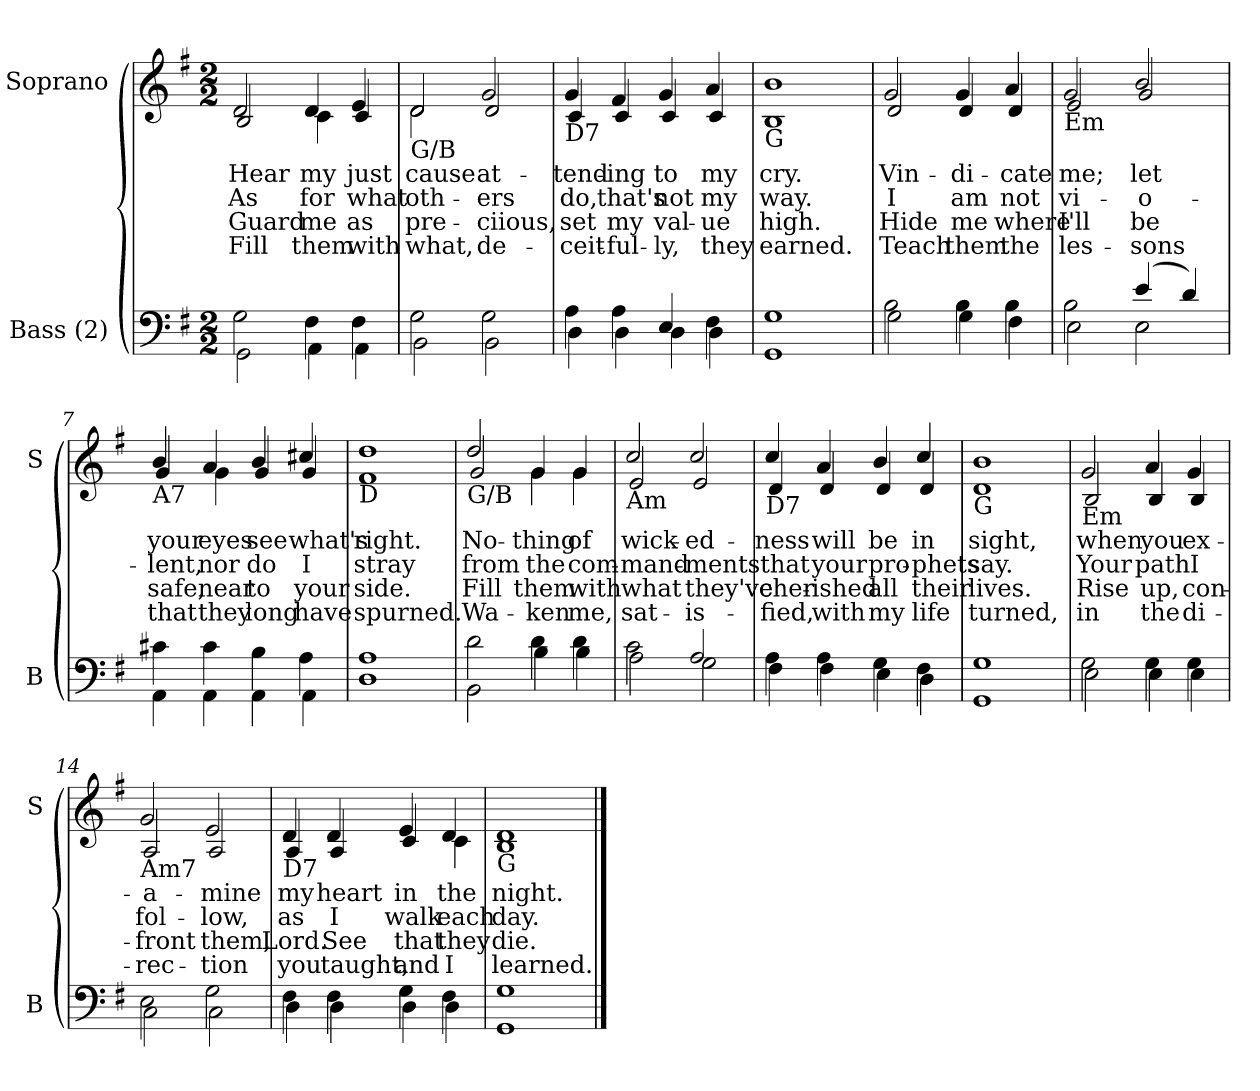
**kern	**kern	**text	**text	**text	**text
*part2	*part1	*part1	*part1	*part1	*part1
*staff2	*staff1	*staff1	*staff1	*staff1	*staff1
*I"Bass (2)	*I"Soprano	*	*	*	*
*I'B	*I'S	*	*	*	*
*clefF4	*clefG2	*	*	*	*
*k[f#]	*k[f#]	*	*	*	*
*M2/2	*M2/2	*	*	*	*
=1	=1	=1	=1	=1	=1
*^	*	*	*	*	*
!	!	!LO:TX:b:i:t=Verse	!	!	!	!
!	!	!LO:TX:a:t=G	!	!	!	!
!	!	!	!LO:LY:b	!LO:LY:b	!LO:LY:b	!LO:LY:b
*	*	*^	*	*	*	*
2G\	2GG\	2d/	2B/	Hear	As	Guard	Fill
!	!	!	!	!LO:LY:b	!LO:LY:b	!LO:LY:b	!LO:LY:b
4F#\	4AA\	4d/	4c\	my	for	me	them
!	!	!	!	!LO:LY:b	!LO:LY:b	!LO:LY:b	!LO:LY:b
4F#\	4AA\	4e/	4c/	just	what	as	with
=2	=2	=2	=2	=2	=2	=2	=2
!	!	!LO:TX:b:t=G/B	!	!	!	!	!
!	!	!	!	!LO:LY:b	!LO:LY:b	!LO:LY:b	!LO:LY:b
2G\	2BB\	2d/	2d\	cause	oth-	pre-	what,
!	!	!	!	!LO:LY:b	!LO:LY:b	!LO:LY:b	!LO:LY:b
2G\	2BB\	2g/	2d/	at-	-ers	-ciious,	de-
=3	=3	=3	=3	=3	=3	=3	=3
!	!	!LO:TX:b:t=D7	!	!	!	!	!
!	!	!	!	!LO:LY:b	!LO:LY:b	!LO:LY:b	!LO:LY:b
4A\	4D\	4g/	4c/	-tend-	do,	set	-ceit-
!	!	!	!	!LO:LY:b	!LO:LY:b	!LO:LY:b	!LO:LY:b
4A\	4D\	4f#/	4c/	-ing	that's	my	-ful-
!	!	!	!	!LO:LY:b	!LO:LY:b	!LO:LY:b	!LO:LY:b
4E/	4D\	4g/	4c/	to	not	val-	-ly,
!	!	!	!	!LO:LY:b	!LO:LY:b	!LO:LY:b	!LO:LY:b
4F#\	4D\	4a/	4c/	my	my	-ue	they
=4	=4	=4	=4	=4	=4	=4	=4
!	!	!LO:TX:b:t=G	!	!	!	!	!
!	!	!	!	!LO:LY:b	!LO:LY:b	!LO:LY:b	!LO:LY:b
1G	1GG	1b	1B	cry.	way.	high.	earned.
=5	=5	=5	=5	=5	=5	=5	=5
!	!	!	!	!LO:LY:b	!LO:LY:b	!LO:LY:b	!LO:LY:b
2B\	2G\	2g/	2d/	Vin-	I	Hide	Teach
!	!	!	!	!LO:LY:b	!LO:LY:b	!LO:LY:b	!LO:LY:b
4B\	4G\	4g/	4d/	-di-	am	me	them
!	!	!	!	!LO:LY:b	!LO:LY:b	!LO:LY:b	!LO:LY:b
4B\	4F#\	4a/	4d/	-cate	not	where	the
!!LO:LB:g=z	!!
=6	=6	=6	=6	=6	=6	=6	=6
!	!	!LO:TX:b:t=Em	!	!	!	!	!
!	!	!	!	!LO:LY:b	!LO:LY:b	!LO:LY:b	!LO:LY:b
2B\	2E\	2g/	2e/	me;	vi-	I'll	les-
!	!	!	!	!LO:LY:b	!LO:LY:b	!LO:LY:b	!LO:LY:b
(>4e/	2E\	2b/	2g/	let	-o-	be	-sons
4d/)	.	.	.	.	.	.	.
=7	=7	=7	=7	=7	=7	=7	=7
!	!	!LO:TX:b:t=A7	!	!	!	!	!
!	!	!	!	!LO:LY:b	!LO:LY:b	!LO:LY:b	!LO:LY:b
4c#X\	4AA\	4b/	4g/	your	-lent,	safe,	that
!	!	!	!	!LO:LY:b	!LO:LY:b	!LO:LY:b	!LO:LY:b
4c#\	4AA\	4a/	4g\	eyes	nor	near	they
!	!	!	!	!LO:LY:b	!LO:LY:b	!LO:LY:b	!LO:LY:b
4B\	4AA\	4b/	4g/	see	do	to	long
!	!	!	!	!LO:LY:b	!LO:LY:b	!LO:LY:b	!LO:LY:b
4A\	4AA\	4cc#X/	4g/	what's	I	your	have
=8	=8	=8	=8	=8	=8	=8	=8
!	!	!LO:TX:b:t=D	!	!	!	!	!
!	!	!	!	!LO:LY:b	!LO:LY:b	!LO:LY:b	!LO:LY:b
1A	1D	1dd	1f#	right.	stray	side.	spurned.
=9	=9	=9	=9	=9	=9	=9	=9
!	!	!LO:TX:b:t=G/B	!	!	!	!	!
!	!	!	!	!LO:LY:b	!LO:LY:b	!LO:LY:b	!LO:LY:b
2d\	2BB\	2dd/	2g/	No-	from	Fill	Wa-
!	!	!	!	!LO:LY:b	!LO:LY:b	!LO:LY:b	!LO:LY:b
4d\	4B\	4g/	4g\	-thing	the	them	-ken
!	!	!	!	!LO:LY:b	!LO:LY:b	!LO:LY:b	!LO:LY:b
4d\	4B\	4g/	4g\	of	com-	with	me,
=10	=10	=10	=10	=10	=10	=10	=10
!	!	!LO:TX:b:t=Am	!	!	!	!	!
!	!	!	!	!LO:LY:b	!LO:LY:b	!LO:LY:b	!LO:LY:b
2c\	2A\	2cc/	2e/	wick-	-mand-	what	sat-
!	!	!	!	!LO:LY:b	!LO:LY:b	!LO:LY:b	!LO:LY:b
2A/	2G\	2cc/	2e/	-ed-	-ments	they've	-is-
!!LO:LB:g=z	!!
=11	=11	=11	=11	=11	=11	=11	=11
!	!	!LO:TX:b:t=D7	!	!	!	!	!
!	!	!	!	!LO:LY:b	!LO:LY:b	!LO:LY:b	!LO:LY:b
4A\	4F#\	4cc/	4d/	-ness	that	cher-	-fied,
!	!	!	!	!LO:LY:b	!LO:LY:b	!LO:LY:b	!LO:LY:b
4A\	4F#\	4a/	4d/	will	your	-ished	with
!	!	!	!	!LO:LY:b	!LO:LY:b	!LO:LY:b	!LO:LY:b
4G\	4E\	4b/	4d/	be	pro-	all	my
!	!	!	!	!LO:LY:b	!LO:LY:b	!LO:LY:b	!LO:LY:b
4F#\	4D\	4cc/	4d/	in	-phets	their	life
=12	=12	=12	=12	=12	=12	=12	=12
!	!	!LO:TX:b:t=G	!	!	!	!	!
!	!	!	!	!LO:LY:b	!LO:LY:b	!LO:LY:b	!LO:LY:b
1G	1GG	1b	1d	sight,	say.	lives.	turned,
=13	=13	=13	=13	=13	=13	=13	=13
!	!	!LO:TX:b:t=Em	!	!	!	!	!
!	!	!	!	!LO:LY:b	!LO:LY:b	!LO:LY:b	!LO:LY:b
2G\	2E\	2g/	2B/	when	Your	Rise	in
!	!	!	!	!LO:LY:b	!LO:LY:b	!LO:LY:b	!LO:LY:b
4G\	4E\	4a/	4B/	you	path	up,	the
!	!	!	!	!LO:LY:b	!LO:LY:b	!LO:LY:b	!LO:LY:b
4G\	4E\	4g/	4B/	ex-	I	con-	di-
=14	=14	=14	=14	=14	=14	=14	=14
!	!	!LO:TX:b:t=Am7	!	!	!	!	!
!	!	!	!	!LO:LY:b	!LO:LY:b	!LO:LY:b	!LO:LY:b
2E\	2C\	2g/	2A/	-a-	fol-	-front	-rec-
!	!	!	!	!LO:LY:b	!LO:LY:b	!LO:LY:b	!LO:LY:b
2G\	2C\	2e/	2A/	-mine	-low,	them,	-tion
=15	=15	=15	=15	=15	=15	=15	=15
!	!	!LO:TX:b:t=D7	!	!	!	!	!
!	!	!	!	!LO:LY:b	!LO:LY:b	!LO:LY:b	!LO:LY:b
4F#\	4D\	4d/	4A/	my	as	Lord.	you
!	!	!	!	!LO:LY:b	!LO:LY:b	!LO:LY:b	!LO:LY:b
4F#\	4D\	4d/	4A/	heart	I	See	taught,
!	!	!	!	!LO:LY:b	!LO:LY:b	!LO:LY:b	!LO:LY:b
4G\	4D\	4e/	4c/	in	walk	that	and
!	!	!	!	!LO:LY:b	!LO:LY:b	!LO:LY:b	!LO:LY:b
4F#\	4D\	4d/	4c\	the	each	they	I
=16	=16	=16	=16	=16	=16	=16	=16
!	!	!LO:TX:b:t=G	!	!	!	!	!
!	!	!	!	!LO:LY:b	!LO:LY:b	!LO:LY:b	!LO:LY:b
1G	1GG	1d	1B	night.	day.	die.	learned.
*v	*v	*	*	*	*	*	*
*	*v	*v	*	*	*	*
==	==	==	==	==	==
*-	*-	*-	*-	*-	*-
